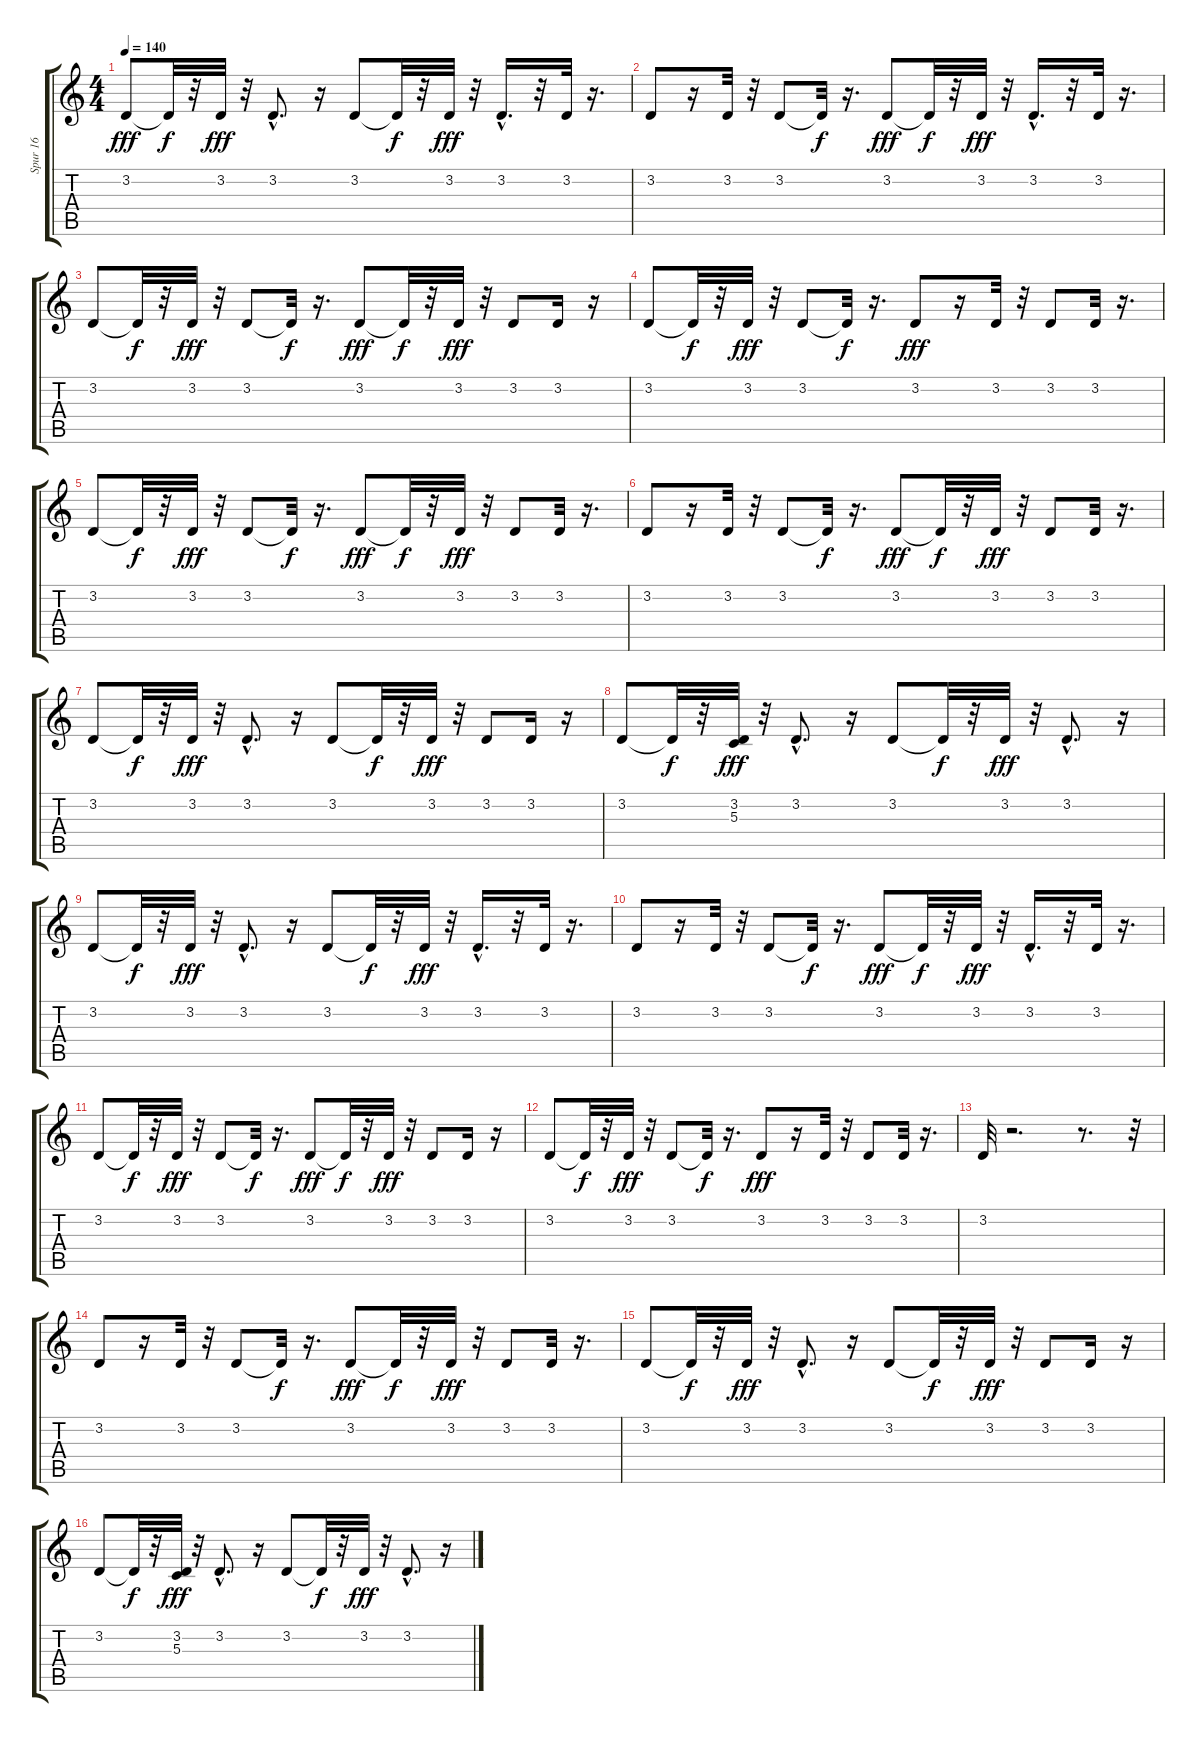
\track ("Spur 16" "Spur 16") {instrument synthdrum}
\staff {score tabs}
\tuning (E4 B3 G3 D3 A2 E2) {hide}
\ts (4 4)
\tempo 140
\clef g2
\ks c
3.2.8{dy fff} 3.2{t}.32{dy f} r.32 3.2.32{dy fff} r.32 3.2{hac}.8{d} r.16 3.2.8 3.2{t}.32{dy f} r.32 3.2.32{dy fff} r.32 3.2{hac}.16{d} r.32 3.2.32 r.16{d} |
3.2.8 r.16 3.2.32 r.32 3.2.8 3.2{t}.32{dy f} r.16{d} 3.2.8{dy fff} 3.2{t}.32{dy f} r.32 3.2.32{dy fff} r.32 3.2{hac}.16{d} r.32 3.2.32 r.16{d} |
3.2.8 3.2{t}.32{dy f} r.32 3.2.32{dy fff} r.32 3.2.8 3.2{t}.32{dy f} r.16{d} 3.2.8{dy fff} 3.2{t}.32{dy f} r.32 3.2.32{dy fff} r.32 3.2.8 3.2.16 r.16 |
3.2.8 3.2{t}.32{dy f} r.32 3.2.32{dy fff} r.32 3.2.8 3.2{t}.32{dy f} r.16{d} 3.2.8{dy fff} r.16 3.2.32 r.32 3.2.8 3.2.32 r.16{d} |
3.2.8 3.2{t}.32{dy f} r.32 3.2.32{dy fff} r.32 3.2.8 3.2{t}.32{dy f} r.16{d} 3.2.8{dy fff} 3.2{t}.32{dy f} r.32 3.2.32{dy fff} r.32 3.2.8 3.2.32 r.16{d} |
3.2.8 r.16 3.2.32 r.32 3.2.8 3.2{t}.32{dy f} r.16{d} 3.2.8{dy fff} 3.2{t}.32{dy f} r.32 3.2.32{dy fff} r.32 3.2.8 3.2.32 r.16{d} |
3.2.8 3.2{t}.32{dy f} r.32 3.2.32{dy fff} r.32 3.2{hac}.8{d} r.16 3.2.8 3.2{t}.32{dy f} r.32 3.2.32{dy fff} r.32 3.2.8 3.2.16 r.16 |
3.2.8 3.2{t}.32{dy f} r.32 (3.2 5.3).32{dy fff} r.32 3.2{hac}.8{d} r.16 3.2.8 3.2{t}.32{dy f} r.32 3.2.32{dy fff} r.32 3.2{hac}.8{d} r.16 |
3.2.8 3.2{t}.32{dy f} r.32 3.2.32{dy fff} r.32 3.2{hac}.8{d} r.16 3.2.8 3.2{t}.32{dy f} r.32 3.2.32{dy fff} r.32 3.2{hac}.16{d} r.32 3.2.32 r.16{d} |
3.2.8 r.16 3.2.32 r.32 3.2.8 3.2{t}.32{dy f} r.16{d} 3.2.8{dy fff} 3.2{t}.32{dy f} r.32 3.2.32{dy fff} r.32 3.2{hac}.16{d} r.32 3.2.32 r.16{d} |
3.2.8 3.2{t}.32{dy f} r.32 3.2.32{dy fff} r.32 3.2.8 3.2{t}.32{dy f} r.16{d} 3.2.8{dy fff} 3.2{t}.32{dy f} r.32 3.2.32{dy fff} r.32 3.2.8 3.2.16 r.16 |
3.2.8 3.2{t}.32{dy f} r.32 3.2.32{dy fff} r.32 3.2.8 3.2{t}.32{dy f} r.16{d} 3.2.8{dy fff} r.16 3.2.32 r.32 3.2.8 3.2.32 r.16{d} |
3.2.32 r.2{d} r.8{d} r.32 |
3.2.8 r.16 3.2.32 r.32 3.2.8 3.2{t}.32{dy f} r.16{d} 3.2.8{dy fff} 3.2{t}.32{dy f} r.32 3.2.32{dy fff} r.32 3.2.8 3.2.32 r.16{d} |
3.2.8 3.2{t}.32{dy f} r.32 3.2.32{dy fff} r.32 3.2{hac}.8{d} r.16 3.2.8 3.2{t}.32{dy f} r.32 3.2.32{dy fff} r.32 3.2.8 3.2.16 r.16 |
3.2.8 3.2{t}.32{dy f} r.32 (3.2 5.3).32{dy fff} r.32 3.2{hac}.8{d} r.16 3.2.8 3.2{t}.32{dy f} r.32 3.2.32{dy fff} r.32 3.2{hac}.8{d} r.16
